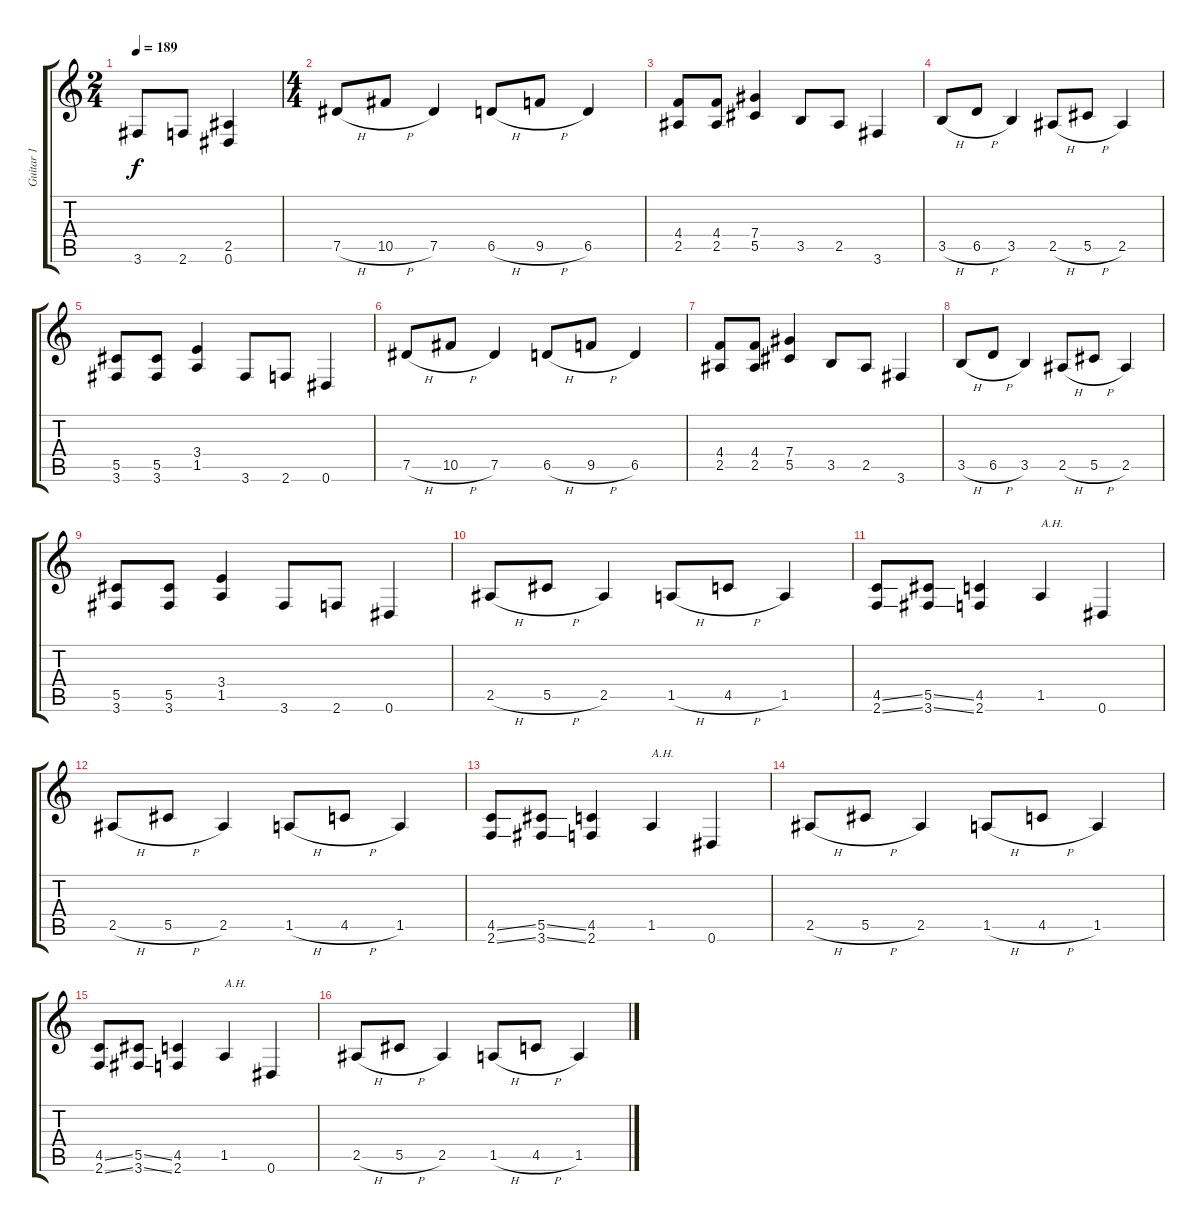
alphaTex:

\track ("Guitar 1" "Guitar 1") {instrument distortionguitar}
\staff {score tabs}
\tuning (Eb4 Bb3 Gb3 Db3 Ab2 Eb2) {hide}
\ts (2 4)
\tempo 189
\clef g2
\ks c
3.6.8{dy f} 2.6.8 (2.5 0.6).4 |
\ts (4 4)
7.5{h}.8 10.5{h}.8 7.5.4 6.5{h}.8 9.5{h}.8 6.5.4 |
(4.4 2.5).8 (4.4 2.5).8 (7.4 5.5).4 3.5.8 2.5.8 3.6.4 |
3.5{h}.8 6.5{h}.8 3.5.4 2.5{h}.8 5.5{h}.8 2.5.4 |
(5.5 3.6).8 (5.5 3.6).8 (3.4 1.5).4 3.6.8 2.6.8 0.6.4 |
7.5{h}.8 10.5{h}.8 7.5.4 6.5{h}.8 9.5{h}.8 6.5.4 |
(4.4 2.5).8 (4.4 2.5).8 (7.4 5.5).4 3.5.8 2.5.8 3.6.4 |
3.5{h}.8 6.5{h}.8 3.5.4 2.5{h}.8 5.5{h}.8 2.5.4 |
(5.5 3.6).8 (5.5 3.6).8 (3.4 1.5).4 3.6.8 2.6.8 0.6.4 |
2.5{h}.8 5.5{h}.8 2.5.4 1.5{h}.8 4.5{h}.8 1.5.4 |
(4.5{ss} 2.6{ss}).8 (5.5{ss} 3.6{ss}).8 (4.5 2.6).4 1.5.4{txt "A.H." instrument guitarharmonics} 0.6.4{instrument distortionguitar} |
2.5{h}.8 5.5{h}.8 2.5.4 1.5{h}.8 4.5{h}.8 1.5.4 |
(4.5{ss} 2.6{ss}).8 (5.5{ss} 3.6{ss}).8 (4.5 2.6).4 1.5.4{txt "A.H." instrument guitarharmonics} 0.6.4{instrument distortionguitar} |
2.5{h}.8 5.5{h}.8 2.5.4 1.5{h}.8 4.5{h}.8 1.5.4 |
(4.5{ss} 2.6{ss}).8 (5.5{ss} 3.6{ss}).8 (4.5 2.6).4 1.5.4{txt "A.H." instrument guitarharmonics} 0.6.4{instrument distortionguitar} |
2.5{h}.8 5.5{h}.8 2.5.4 1.5{h}.8 4.5{h}.8 1.5.4
